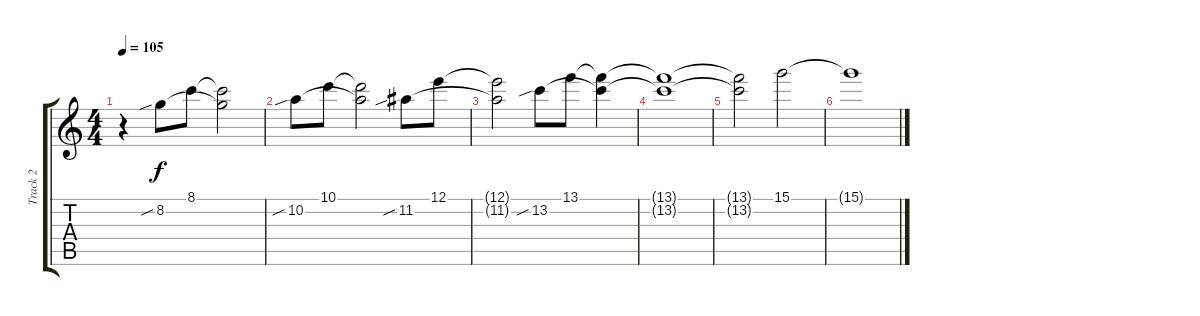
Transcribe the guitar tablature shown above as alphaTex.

\track ("Track 2" "Track 2") {instrument acousticguitarsteel}
\staff {score tabs}
\tuning (E4 B3 G3 D3 A2 E2) {hide}
\ts (4 4)
\tempo 105
\clef g2
\ks c
r.4{dy f} 8.2{sib}.8 8.1.8 (8.1{t} 8.2{t}).2 |
10.2{sib}.8 10.1.8 (10.1{t} 10.2{t}).2 11.2{sib}.8 12.1.8 |
(12.1{t} 11.2{t}).2 13.2{sib}.8 13.1.8 (13.1{t} 13.2{t}).4 |
(13.1{t} 13.2{t}).1 |
(13.1{t} 13.2{t}).2 15.1.2 |
15.1{t}.1
